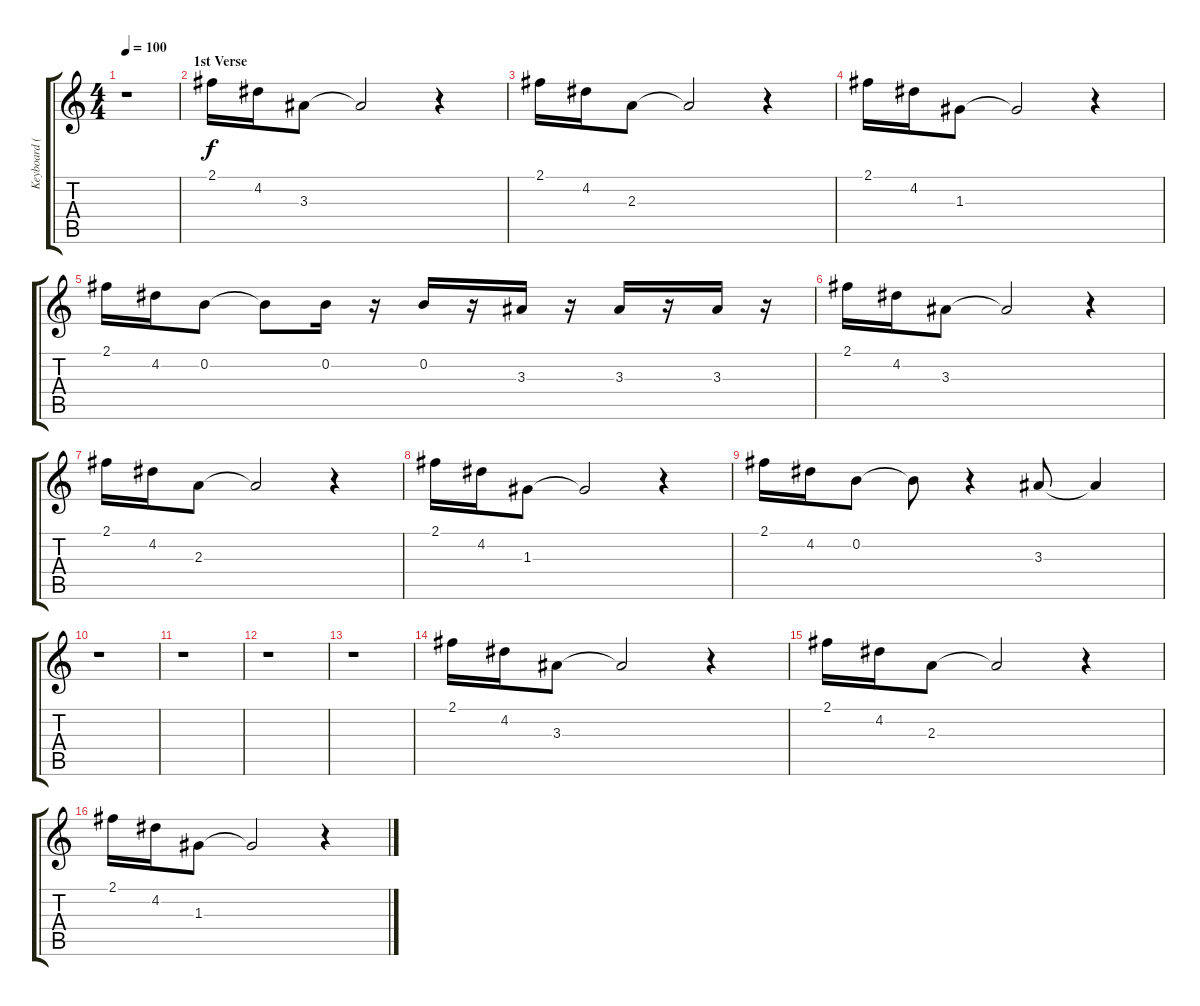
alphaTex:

\track ("Keyboard (or Gtr)" "Keyboard (") {instrument electricguitarjazz}
\staff {score tabs}
\tuning (E4 B3 G3 D3 A2 E2) {hide}
\ts (4 4)
\tempo 100
\clef g2
\ks c
r.1{dy f} |
\section ("" "1st Verse")
2.1.16 4.2.16 3.3.8 3.3{t}.2 r.4 |
2.1.16 4.2.16 2.3.8 2.3{t}.2 r.4 |
2.1.16 4.2.16 1.3.8 1.3{t}.2 r.4 |
2.1.16 4.2.16 0.2.8 0.2{t}.8 0.2.16 r.16 0.2.16 r.16 3.3.16 r.16 3.3.16 r.16 3.3.16 r.16 |
2.1.16 4.2.16 3.3.8 3.3{t}.2 r.4 |
2.1.16 4.2.16 2.3.8 2.3{t}.2 r.4 |
2.1.16 4.2.16 1.3.8 1.3{t}.2 r.4 |
2.1.16 4.2.16 0.2.8 0.2{t}.8 r.4 3.3.8 3.3{t}.4 |
r.1 |
r.1 |
r.1 |
r.1 |
2.1.16 4.2.16 3.3.8 3.3{t}.2 r.4 |
2.1.16 4.2.16 2.3.8 2.3{t}.2 r.4 |
2.1.16 4.2.16 1.3.8 1.3{t}.2 r.4
